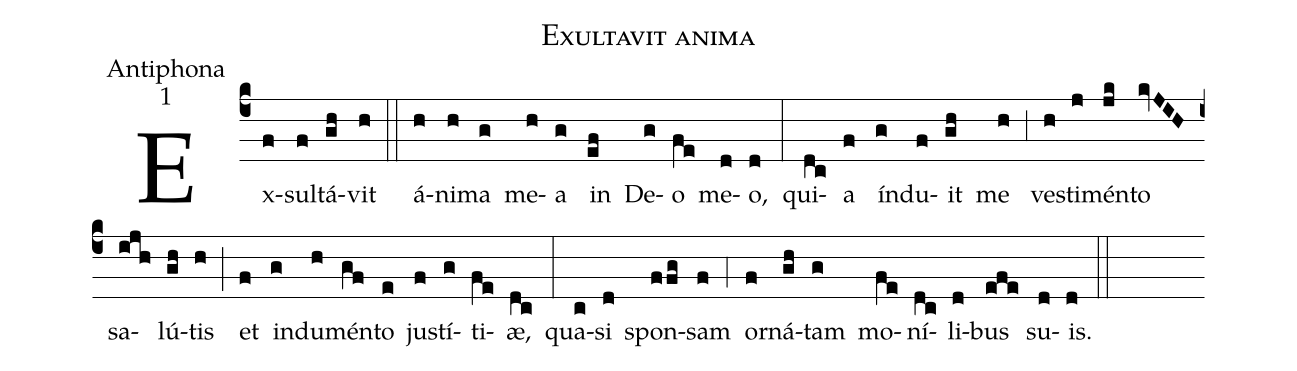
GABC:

name:Exultavit anima;
office-part:Antiphona;
mode:1;
%%
(c4) Ex(f)sul(f)tá(gh)vit(h) (::)
á(h)ni(h)ma(g) me(h)a(g) in(ef) De(g)o(fe) me(d)o,(d) (:)
qui(dc)a(f) ín(g)du(f)it(gh) me(h) (,3) ve(h)sti(j)mén(jk)to(kvJIH) sa(ijh)lú(gh)tis(h) (;) et(f) in(g)du(h)mén(gf)to(e) ju(f)stí(g)ti(fe)æ,(dc) (:)
qua(c)si(d) spon(ffg)sam(f) (,4) or(f)ná(gh)tam(g) mo(fe)ní(dc)li(d)bus(efe) su(d)is.(d) (::)
